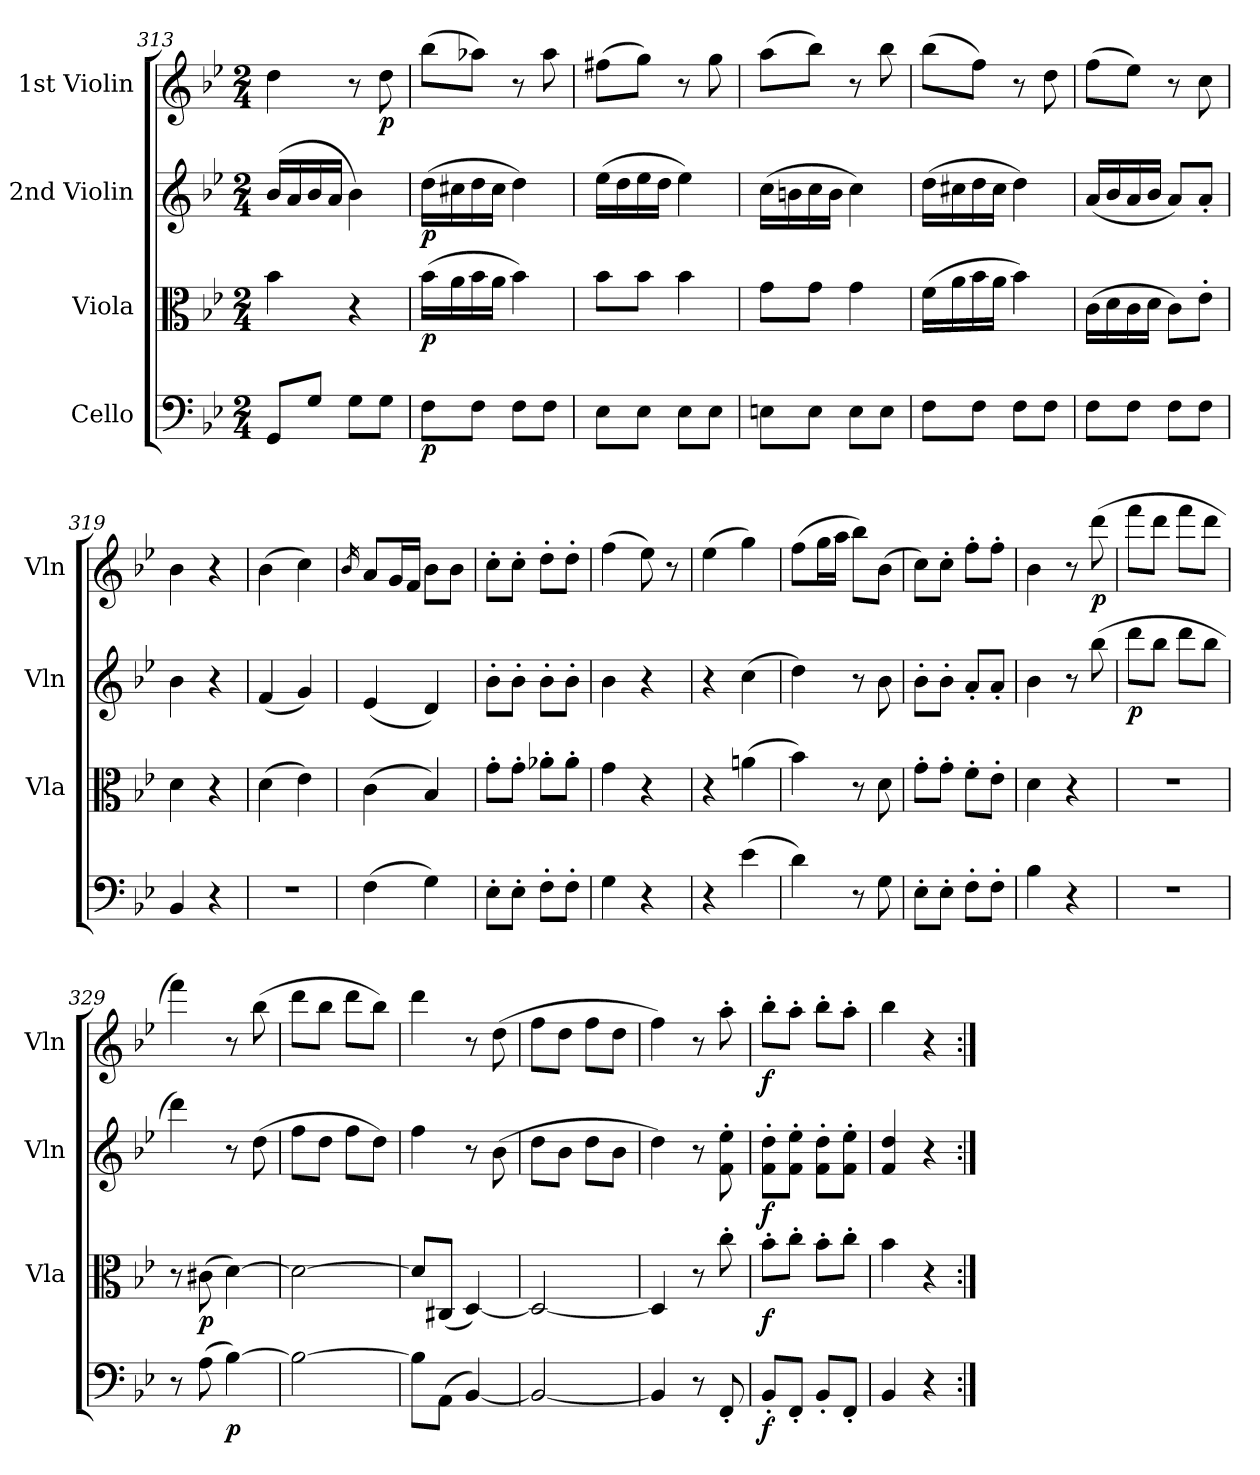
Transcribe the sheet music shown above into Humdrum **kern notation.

**kern	**dynam	**kern	**dynam	**kern	**dynam	**kern	**dynam
*part4	*part4	*part3	*part3	*part2	*part2	*part1	*part1
*staff4	*staff4	*staff3	*staff3	*staff2	*staff2	*staff1	*staff1
*I"Cello	*	*I"Viola	*	*I"2nd Violin	*	*I"1st Violin	*
*	*	*I'Vla	*	*I'Vln	*	*I'Vln	*
*clefF4	*	*clefC3	*	*clefG2	*	*clefG2	*
*k[b-e-]	*	*k[b-e-]	*	*k[b-e-]	*	*k[b-e-]	*
*B-:	*	*B-:	*	*B-:	*	*B-:	*
*M2/4	*	*M2/4	*	*M2/4	*	*M2/4	*
=313	=313	=313	=313	=313	=313	=313	=313
8GG/L	.	4b-\	.	(16b-/LL	.	4dd\	.
.	.	.	.	16a/	.	.	.
8G/J	.	.	.	16b-/	.	.	.
.	.	.	.	16a/JJ	.	.	.
8G\L	.	4r	.	4b-\)	.	8r	.
!	!	!	!	!	!	!	!LO:DY:b
8G\J	.	.	.	.	.	8dd\	p
=314	=314	=314	=314	=314	=314	=314	=314
!	!LO:DY:b	!	!LO:DY:b	!	!LO:DY:b	!	!
8F\L	p	(16b-\LL	p	(16dd\LL	p	(8bb-\L	.
.	.	16a\	.	16cc#X\	.	.	.
8F\J	.	16b-\	.	16dd\	.	8aa-X\J)	.
.	.	16a\JJ	.	16cc#\JJ	.	.	.
8F\L	.	4b-\)	.	4dd\)	.	8r	.
8F\J	.	.	.	.	.	8aa-\	.
=315	=315	=315	=315	=315	=315	=315	=315
8E-\L	.	8b-\L	.	(16ee-\LL	.	(8ff#X\L	.
.	.	.	.	16dd\	.	.	.
8E-\J	.	8b-\J	.	16ee-\	.	8gg\J)	.
.	.	.	.	16dd\JJ	.	.	.
8E-\L	.	4b-\	.	4ee-\)	.	8r	.
8E-\J	.	.	.	.	.	8gg\	.
=316	=316	=316	=316	=316	=316	=316	=316
8En\L	.	8g\L	.	(16cc\LL	.	(8aa\L	.
.	.	.	.	16bn\	.	.	.
8E\J	.	8g\J	.	16cc\	.	8bb-\J)	.
.	.	.	.	16b\JJ	.	.	.
8E\L	.	4g\	.	4cc\)	.	8r	.
8E\J	.	.	.	.	.	8bb-\	.
=317	=317	=317	=317	=317	=317	=317	=317
8F\L	.	(16f\LL	.	(16dd\LL	.	(8bb-\L	.
.	.	16a\	.	16cc#X\	.	.	.
8F\J	.	16b-\	.	16dd\	.	8ff\J)	.
.	.	16a\JJ	.	16cc#\JJ	.	.	.
8F\L	.	4b-\)	.	4dd\)	.	8r	.
8F\J	.	.	.	.	.	8dd\	.
=318	=318	=318	=318	=318	=318	=318	=318
8F\L	.	(16c\LL	.	(16a/LL	.	(8ff\L	.
.	.	16d\	.	16b-/	.	.	.
8F\J	.	16c\	.	16a/	.	8ee-\J)	.
.	.	16d\JJ	.	16b-/JJ	.	.	.
8F\L	.	8c\L)	.	8a/L)	.	8r	.
8F\J	.	8e-'\J	.	8a'/J	.	8cc\	.
=319	=319	=319	=319	=319	=319	=319	=319
4BB-/	.	4d\	.	4b-\	.	4b-\	.
4r	.	4r	.	4r	.	4r	.
=320	=320	=320	=320	=320	=320	=320	=320
2r	.	(4d\	.	(4f/	.	(4b-\	.
.	.	4e-\)	.	4g/)	.	4cc\)	.
=321	=321	=321	=321	=321	=321	=321	=321
.	.	.	.	.	.	16qb-/	.
(4F\	.	(4c\	.	(4e-/	.	8a/L	.
.	.	.	.	.	.	16g/L	.
.	.	.	.	.	.	16f/JJ	.
4G\)	.	4B-/)	.	4d/)	.	8b-\L	.
.	.	.	.	.	.	8b-\J	.
=322	=322	=322	=322	=322	=322	=322	=322
8E-'\L	.	8g'\L	.	8b-'\L	.	8cc'\L	.
8E-'\J	.	8g'\J	.	8b-'\J	.	8cc'\J	.
8F'\L	.	8a-X'\L	.	8b-'\L	.	8dd'\L	.
8F'\J	.	8a-'\J	.	8b-'\J	.	8dd'\J	.
=323	=323	=323	=323	=323	=323	=323	=323
4G\	.	4g\	.	4b-\	.	(4ff\	.
4r	.	4r	.	4r	.	8ee-\)	.
.	.	.	.	.	.	8r	.
=324	=324	=324	=324	=324	=324	=324	=324
4r	.	4r	.	4r	.	(4ee-\	.
(4e-\	.	(4an\	.	(4cc\	.	4gg\)	.
=325	=325	=325	=325	=325	=325	=325	=325
4d\)	.	4b-\)	.	4dd\)	.	(8ff\L	.
.	.	.	.	.	.	16gg\L	.
.	.	.	.	.	.	16aa\JJ	.
8r	.	8r	.	8r	.	8bb-\L)	.
8G\	.	8d\	.	8b-\	.	(8b-\J	.
=326	=326	=326	=326	=326	=326	=326	=326
8E-'\L	.	8g'\L	.	8b-'\L	.	8cc\L)	.
8E-'\J	.	8g'\J	.	8b-'\J	.	8cc'\J	.
8F'\L	.	8f'\L	.	8a'/L	.	8ff'\L	.
8F'\J	.	8e-'\J	.	8a'/J	.	8ff'\J	.
=327	=327	=327	=327	=327	=327	=327	=327
4B-\	.	4d\	.	4b-\	.	4b-\	.
4r	.	4r	.	8r	.	8r	.
!	!	!	!	!	!	!	!LO:DY:b
.	.	.	.	(8bb-\	.	(8ddd\	p
=328	=328	=328	=328	=328	=328	=328	=328
!	!	!	!	!	!LO:DY:b	!	!
2r	.	2r	.	8ddd\L	p	8fff\L	.
.	.	.	.	8bb-\J	.	8ddd\J	.
.	.	.	.	8ddd\L	.	8fff\L	.
.	.	.	.	8bb-\J	.	8ddd\J	.
=329	=329	=329	=329	=329	=329	=329	=329
8r	.	8r	.	4ddd\)	.	4fff\)	.
!	!	!	!LO:DY:b	!	!	!	!
(8A\	.	(8c#X\	p	.	.	.	.
!	!LO:DY:b	!	!	!	!	!	!
[4B-\)	p	[4d\)	.	8r	.	8r	.
.	.	.	.	(8dd\	.	(8bb-\	.
=330	=330	=330	=330	=330	=330	=330	=330
2B-\_	.	2d\_	.	8ff\L	.	8ddd\L	.
.	.	.	.	8dd\J	.	8bb-\J	.
.	.	.	.	8ff\L	.	8ddd\L	.
.	.	.	.	8dd\J)	.	8bb-\J)	.
=331	=331	=331	=331	=331	=331	=331	=331
8B-\L]	.	8d/L]	.	4ff\	.	4ddd\	.
(8AA\J	.	(8C#X/J	.	.	.	.	.
[4BB-/)	.	[4D/)	.	8r	.	8r	.
.	.	.	.	(8b-\	.	(8dd\	.
=332	=332	=332	=332	=332	=332	=332	=332
2BB-/_	.	2D/_	.	8dd\L	.	8ff\L	.
.	.	.	.	8b-\J	.	8dd\J	.
.	.	.	.	8dd\L	.	8ff\L	.
.	.	.	.	8b-\J	.	8dd\J	.
=333	=333	=333	=333	=333	=333	=333	=333
4BB-/]	.	4D/]	.	4dd\)	.	4ff\)	.
8r	.	8r	.	8r	.	8r	.
8FF'/	.	8cc'\	.	8f'\ 8ee-'\	.	8aa'\	.
=334	=334	=334	=334	=334	=334	=334	=334
!	!LO:DY:b	!	!LO:DY:b	!	!LO:DY:b	!	!LO:DY:b
8BB-'/L	f	8b-'\L	f	8f'\ 8dd'\L	f	8bb-'\L	f
8FF'/J	.	8cc'\J	.	8f'\ 8ee-'\J	.	8aa'\J	.
8BB-'/L	.	8b-'\L	.	8f'\ 8dd'\L	.	8bb-'\L	.
8FF'/J	.	8cc'\J	.	8f'\ 8ee-'\J	.	8aa'\J	.
=335	=335	=335	=335	=335	=335	=335	=335
4BB-/	.	4b-\	.	4f/ 4dd/	.	4bb-\	.
4r	.	4r	.	4r	.	4r	.
=:|!	=:|!	=:|!	=:|!	=:|!	=:|!	=:|!	=:|!
*-	*-	*-	*-	*-	*-	*-	*-
